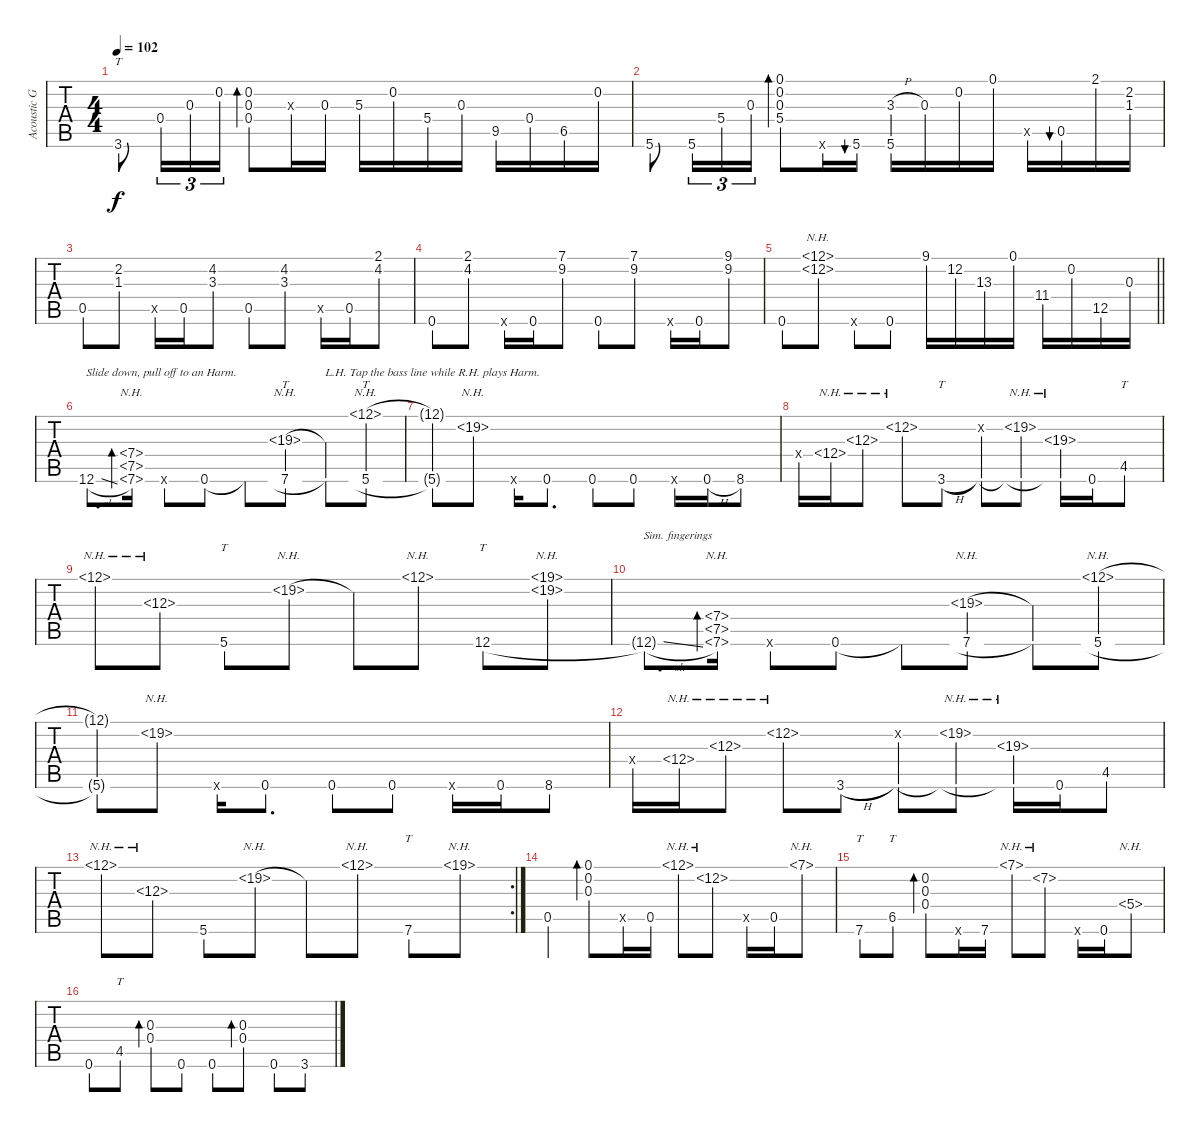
\track ("Acoustic Guitar" "Acoustic G") {instrument acousticguitarsteel}
\staff {tabs}
\tuning (E4 B3 Ab3 E3 A2 Db2) {hide}
\ts (4 4)
\tempo 102
\clef g2
\ks c
3.6{lf 2}.8{tt dy f} 0.4.16{tu (3 2)} 0.3.16{tu (3 2)} 0.2.16{tu (3 2)} (0.2 0.3 0.4).8{bd 60} 0.3{x}.16 0.3.16 5.3.16 0.2.16 5.4.16 0.3.16 9.5.16 0.4.16 6.5.16 0.2.16 |
5.6.8 5.6.16{tu (3 2)} 5.4.16{tu (3 2)} 0.3.16{tu (3 2)} (0.1 0.2 0.3 5.4).8{bd 60} 0.6{x}.16 5.6.16{bu 60} (3.3{h} 5.6).16 0.3.16 0.2.16 0.1.16 0.5{x}.16 0.5.16{bu 60} 2.1.16 (2.2 1.3).16 |
0.5.8 (2.2 1.3).8 0.5{x}.16 0.5.16 (4.2 3.3).8 0.5.8 (4.2 3.3).8 0.5{x}.16 0.5.16 (2.1 4.2).8 |
0.6.8 (2.1 4.2).8 0.6{x}.16 0.6.16 (7.1 9.2).8 0.6.8 (7.1 9.2).8 0.6{x}.16 0.6.16 (9.1 9.2).8 |
\barLineRight lightlight
0.6.8 (12.1{nh} 12.2{nh}).8 0.6{x}.8 0.6.8 9.1{rf 4}.16 12.2{rf 3}.16 13.3{rf 2}.16 0.1{rf 4}.16 11.4{rf 1}.16 0.2{rf 3}.16 12.5{rf 1}.16 0.3{rf 4}.16 |
12.6{sl lf 2}.8{d txt "Slide down, pull off to an Harm."} (7.4{nh} 7.5{nh} 7.6{nh lf 5}).16{bd 60} 0.6{x}.8 0.6.8 0.6{t}.8 (19.3{nh} 7.6{lf 4}).8{tt} (19.3{t} 7.6{t}).8{txt "L.H. Tap the bass line while R.H. plays Harm."} (12.1{nh} 5.6{lf 2}).8{tt} |
(12.1{t} 5.6{t}).8 19.2{nh}.8 0.6{x}.16 0.6.8{d} 0.6.8 0.6.8 0.6{x}.16 0.6{h}.16 8.6.8 |
0.4{x}.16 12.4{nh}.16 12.3{nh}.8 12.2{nh}.8 3.6{h lf 2}.8{tt} (0.2{x} 3.6{t}).8 (19.2{nh} 3.6{t}).8 (19.3{nh} 3.6{t}).16 0.6.16 4.5{lf 3}.8{tt} |
12.1{nh}.8 12.3{nh}.8 5.6{lf 2}.8{tt} 19.2{nh}.8 19.2{t}.8 12.1{nh}.8 12.6{lf 2}.8{tt} (19.1{nh} 19.2{nh}).8 |
12.6{sl t}.8{d txt "Sim. fingerings"} (7.4{nh} 7.5{nh} 7.6{nh}).16{bd 60} 0.6{x}.8 0.6.8 0.6{t}.8 (19.3{nh} 7.6).8 (19.3{t} 7.6{t}).8 (12.1{nh} 5.6).8 |
(12.1{t} 5.6{t}).8 19.2{nh}.8 0.6{x}.16 0.6.8{d} 0.6.8 0.6.8 0.6{x}.16 0.6.16 8.6.8 |
0.4{x}.16 12.4{nh}.16 12.3{nh}.8 12.2{nh}.8 3.6{h}.8 (0.2{x} 3.6{t}).8 (19.2{nh} 3.6{t}).8 (19.3{nh} 3.6{t}).16 0.6.16 4.5.8 |
\rc 2
12.1{nh}.8 12.3{nh}.8 5.6.8 19.2{nh}.8 19.2{t}.8 12.1{nh}.8 7.6.8{tt} 19.1{nh}.8 |
0.5.4 (0.1 0.2 0.3).8{bd 60} 0.5{x}.16 0.5.16 12.1{nh}.8 12.2{nh}.8 0.5{x}.16 0.5.16 7.1{nh}.8 |
7.6{lf 3}.8{tt} 6.5{lf 2}.8{tt} (0.2 0.3 0.4{rf 3}).8{bd 60} 0.6{x}.16 7.6.16 7.1{nh}.8 7.2{nh}.8 0.6{x}.16 0.6.16 5.4{nh}.8 |
0.6.8 4.5.8{tt} (0.3 0.4).8{bd 60} 0.6.8 0.6.8 (0.3 0.4).8{bd 60} 0.6.8 3.6.8
